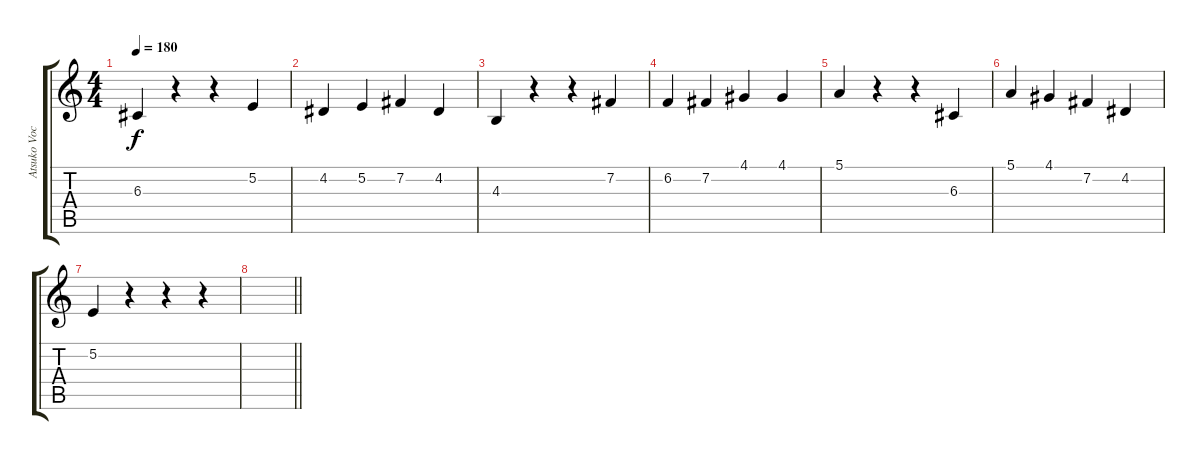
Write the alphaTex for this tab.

\track ("Atsuko Vocal" "Atsuko Voc") {instrument musicbox}
\staff {score tabs}
\tuning (E4 B3 G3 D3 A2 E2) {hide}
\ts (4 4)
\tempo 180
\clef g2
\ks c
6.3.4{dy f} r.4 r.4 5.2.4 |
4.2.4 5.2.4 7.2.4 4.2.4 |
4.3.4 r.4 r.4 7.2.4 |
6.2.4 7.2.4 4.1.4 4.1.4 |
5.1.4 r.4 r.4 6.3.4 |
5.1.4 4.1.4 7.2.4 4.2.4 |
5.2.4 r.4 r.4 r.4 |
\barLineRight lightlight
